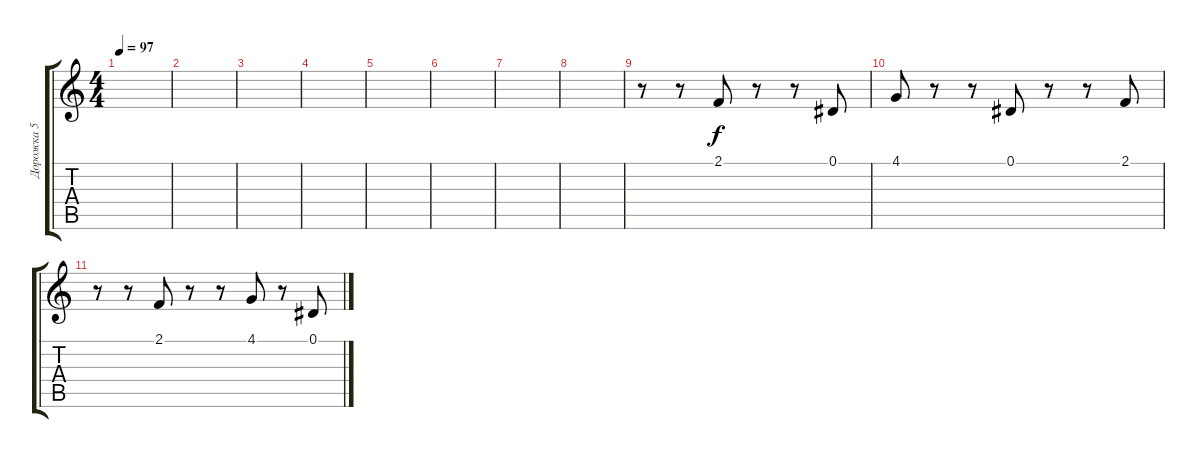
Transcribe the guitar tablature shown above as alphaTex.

\track ("Дорожка 5" "Дорожка 5") {instrument choiraahs}
\staff {score tabs}
\tuning (Eb4 Bb3 Gb3 Db3 Ab2 Eb2) {hide}
\ts (4 4)
\tempo 97
\clef g2
\ks c
|
|
|
|
|
|
|
|
r.8 r.8 2.1.8 r.8 r.8 0.1.8 |
4.1.8 r.8 r.8 0.1.8 r.8 r.8 2.1.8 |
r.8 r.8 2.1.8 r.8 r.8 4.1.8 r.8 0.1.8
